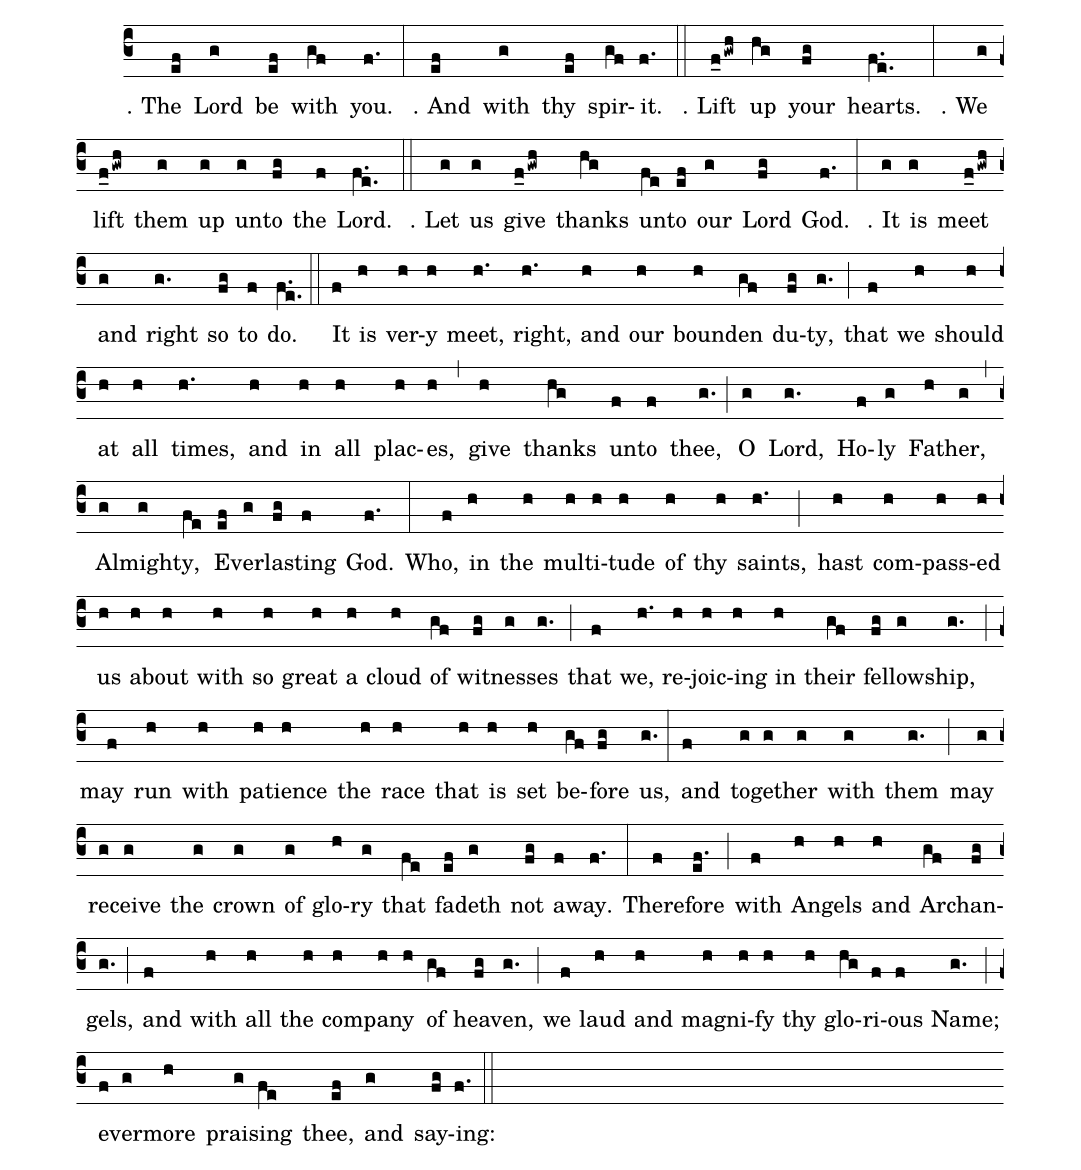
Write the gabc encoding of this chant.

%%
(c3)℣. The(ef) Lord(g) be(ef) with(gf) you.(f.) (:) ℟. And(ef) with(g) thy(ef) spir(gf)it.(f.) (::) ℣. Lift(f_0gwh) up(hg) your(fg) hearts.(f.e.) (:) ℟. We(g) lift(f_0gwh) them(g) up(g) un(g)to(fg) the(f) Lord.(f.e.) (::) ℣. Let(g) us(g) give(f_0gwh) thanks(hg) un(fe)to(ef) our(g) Lord(fg) God.(f.) (:) ℟. It(g) is(g) meet(f_0gwh) and(g) right(g.) so(fg) to(f) do.(f.e.) (::) It(f) is(h) ver(h)y(h) meet,(h.) right,(h.) and(h) our(h) bound(h)en(gf) du(fg)ty,(g.) (;) that(f) we(h) should(h) at(h) all(h) times,(h.) and(h) in(h) all(h) plac(h)es,(h) (,) give(h) thanks(hg) un(f)to(f) thee,(g.) (;) O(g) Lord,(g.) Ho(f)ly(g) Fa(h)ther,(g) (,) Al(g)might(g)y,(fe) Ev(ef)er(g)last(fg)ing(f) God.(f.) (:)
Who,(f) in(h) the(h) mul(h)ti(h)tude(h) of(h) thy(h) saints,(h.) (;) hast(h) com-(h)pass-(h)ed(h) us(h) a(h)bout(h) with(h) so(h) great(h) a(h) cloud(h) of(gf) wit(fg)ness(g)es(g.) (;) that(f) we,(h.) re(h)joic(h)ing(h) in(h) their(gf) fel(fg)low(g)ship,(g.) (;) may(f) run(h) with(h) pa(h)tience(h) the(h) race(h) that(h) is(h) set(h) be(gf)fore(fg) us,(g.) (:) and(f) to(g)geth(g)er(g) with(g) them(g.) (;) may(g) re(g)ceive(g) the(g) crown(g) of(g) glo(h)ry(g) that(fe) fad(ef)eth(g) not(fg) a(f)way.(f.) (:)
There(f)fore(ef.) (;) with(f) An(h)gels(h) and(h) Arch(gf)an(fg)gels,(g.) (;) and(f) with(h) all(h) the(h) com(h)pa(h)ny(h) of(gf) heav(fg)en,(g.) (;) we(f) laud(h) and(h) mag(h)ni(h)fy(h) thy(h) glo(hg)ri(f)ous(f) Name;(g.) (;) ev(f)er(g)more(h) prais(g)ing(fe) thee,(ef) and(g) say(fg)ing:(f.) (::)
